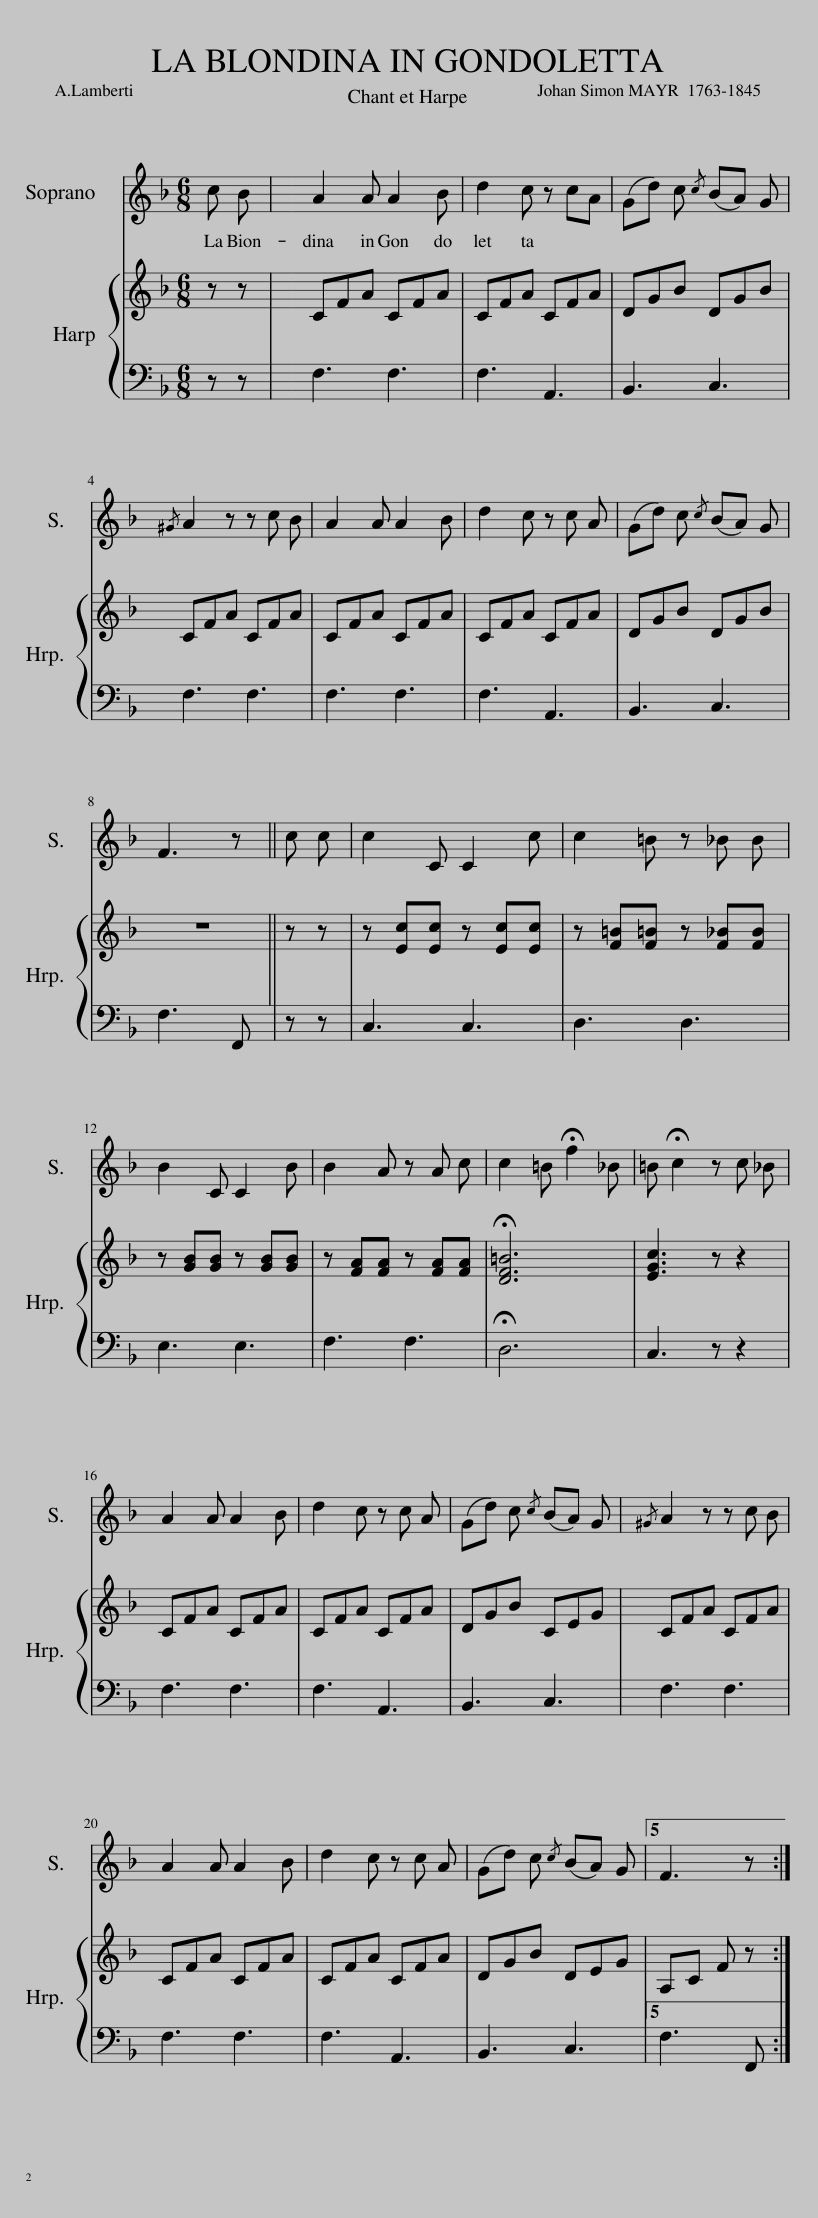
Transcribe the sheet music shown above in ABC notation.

X:1
%%score 1 { 2 | 3 }
L:1/8
Q:1/4=64
M:6/8
I:linebreak $
K:F
V:1 treble
V:2 treble
V:3 bass
V:1
 c B[Q:1/4=60] | A2 A A2 B | d2 c z cA | (Gd) c{/c} (BA) G |${/^G} A2 z z c B | %5
 A2 A A2 B | d2 c z c A | (Gd) c{/c} (BA) G |$ F3 z || c c | %10
 c2 C C2 c | c2 =B z _B B |$ B2 C C2 B | B2 A z A c | c2 =B !fermata!f2 _B | %15
 =B !fermata!c2 z c _B |$ A2 A A2 B | d2 c z c A | (Gd) c{/c} (BA) G |{/^G} A2 z z c B |$ %20
 A2 A A2 B | d2 c z c A | (Gd) c{/c} (BA) G |5 F3 z!D.S.! :| %24
V:2
 z z | CFA CFA | CFA CFA | DGB DGB |$ CFA CFA | %5
 CFA CFA | CFA CFA | DGB DGB |$ z4 || z z | %10
 z [Ec][Ec] z [Ec][Ec] | z [F=B][F=B] z [F_B][FB] |$ z [GB][GB] z [GB][GB] | z [FA][FA] z [FA][FA] | !fermata![DF=B]6 | %15
 [EGc]3 z z2 |$ CFA CFA | CFA CFA | DGB CEG | CFA CFA |$ %20
 CFA CFA | CFA CFA | DGB DEG |5 A,C F z :| %24
V:3
 z z | F,3 F,3 | F,3 A,,3 | B,,3 C,3 |$ F,3 F,3 | %5
 F,3 F,3 | F,3 A,,3 | B,,3 C,3 |$ F,3 F,, || z z | %10
 C,3 C,3 | D,3 D,3 |$ E,3 E,3 | F,3 F,3 | !fermata!D,6 | %15
 C,3 z z2 |$ F,3 F,3 | F,3 A,,3 | B,,3 C,3 | F,3 F,3 |$ %20
 F,3 F,3 | F,3 A,,3 | B,,3 C,3 |5 F,3 F,, :| %24
